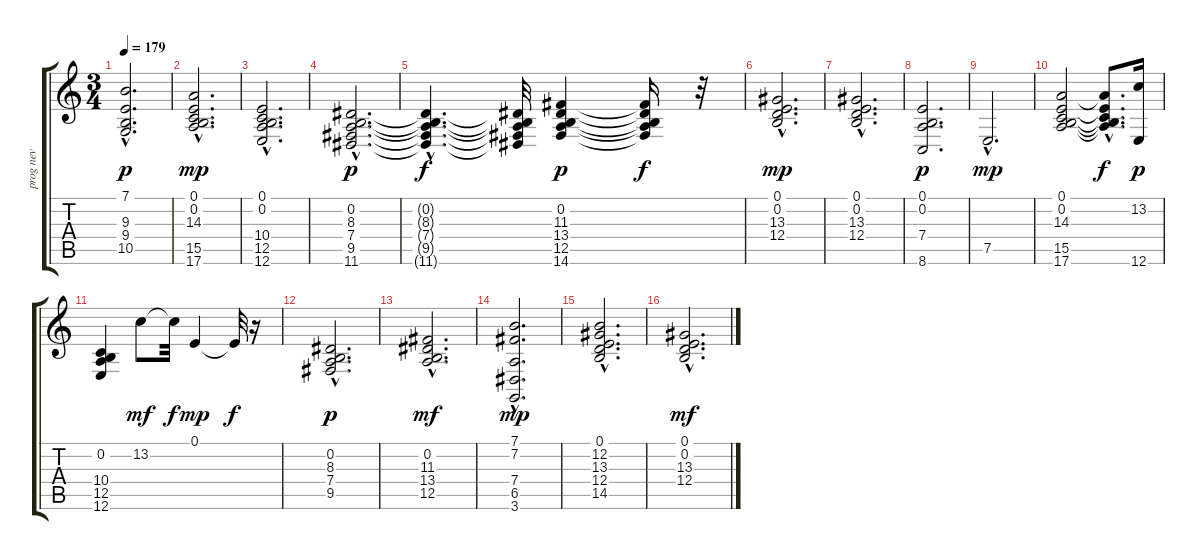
\track ("prog nev" "prog nev") {instrument electricpiano2}
\staff {score tabs}
\tuning (E4 B3 G3 D3 A2 E2) {hide}
\ts (3 4)
\tempo 179
\clef g2
\ks c
(7.1{hac} 9.3{hac} 9.4{hac} 10.5{hac}).2{d dy p} |
(0.1{hac} 0.2{hac} 14.3{hac} 15.5{hac} 17.6{hac}).2{d dy mp} |
(0.1{hac} 0.2{hac} 10.4{hac} 12.5{hac} 12.6{hac}).2{d} |
(0.2{hac} 8.3{hac} 7.4{hac} 9.5{hac} 11.6{hac}).2{d dy p} |
(0.2{hac t} 8.3{hac t} 7.4{hac t} 9.5{hac t} 11.6{hac t}).4{d dy f} (0.2{t} 8.3{t} 7.4{t} 9.5{t} 11.6{t}).32 (0.2 11.3 13.4 12.5 14.6).4{dy p} (0.2{t} 11.3{t} 13.4{t} 12.5{t} 14.6{t}).16{dy f} r.32 |
(0.1{hac} 0.2{hac} 13.3{hac} 12.4{hac}).2{d dy mp} |
(0.1{hac} 0.2 13.3{hac} 12.4{hac}).2{d} |
(0.1 0.2 7.4 8.6).2{d dy p} |
7.5{hac}.2{d dy mp} |
(0.1 0.2 14.3 15.5 17.6).2 (0.1{hac t} 0.2{t} 14.3{hac t} 15.5{t} 17.6{t}).8{d dy f} (13.2 12.6).16{dy p} |
(0.2 10.4 12.5 12.6).4 13.2.8{dy mf} 13.2{t}.32{dy f} 0.1.4{dy mp} 0.1{t}.32{dy f} r.16 |
(0.2{hac} 8.3{hac} 7.4{hac} 9.5{hac}).2{d dy p} |
(0.2{hac} 11.3{hac} 13.4{hac} 12.5{hac}).2{d dy mf} |
(7.1{hac} 7.2 7.4 6.5 3.6).2{d dy mp} |
(0.1{hac} 12.2{hac} 13.3{hac} 12.4{hac} 14.5{hac}).2{d} |
(0.1 0.2{hac} 13.3 12.4).2{d dy mf}
